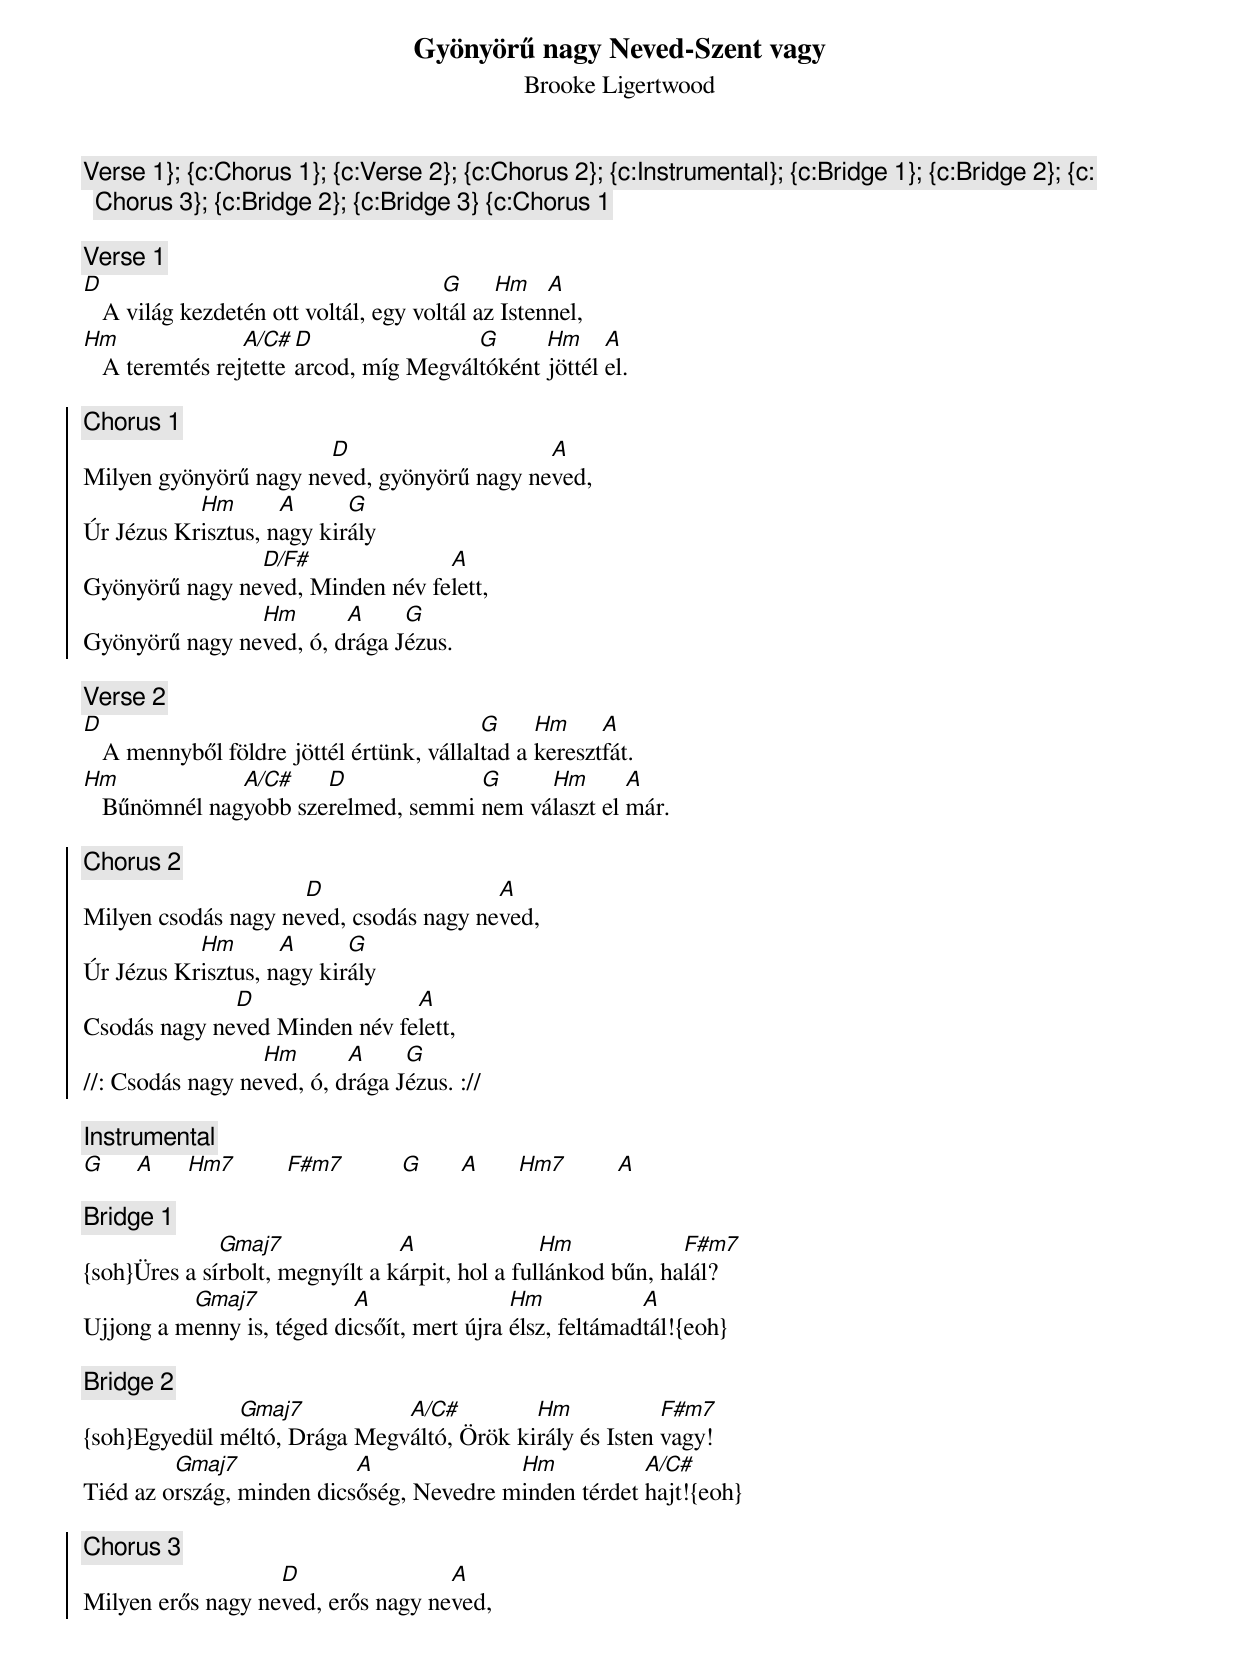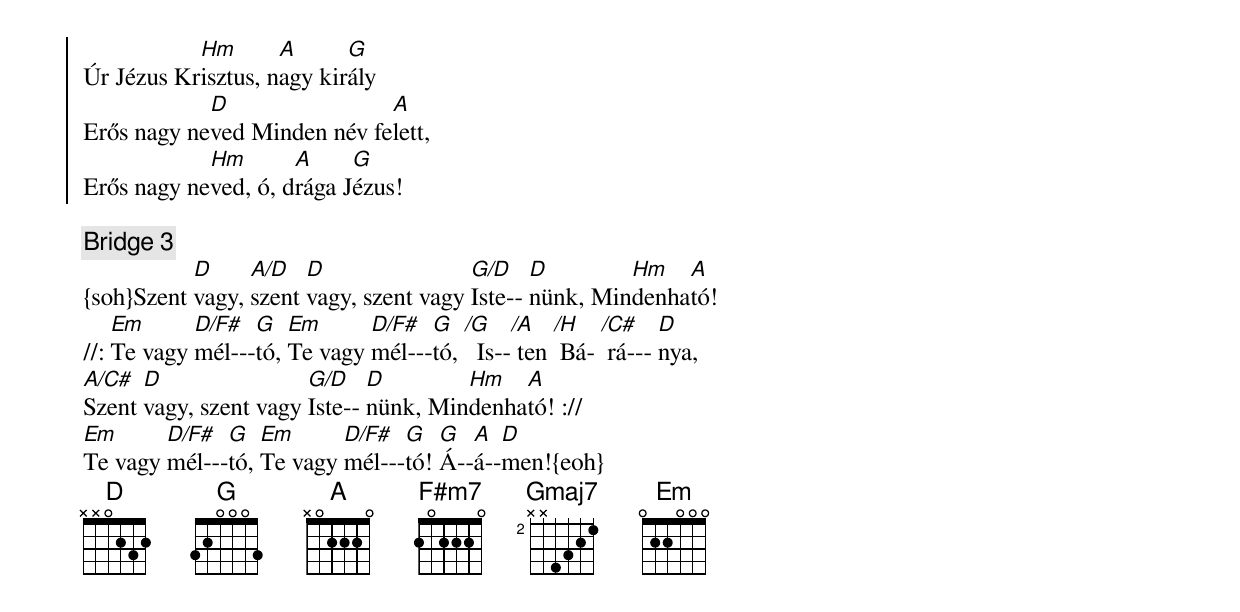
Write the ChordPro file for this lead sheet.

{title: Gyönyörű nagy Neved-Szent vagy}
{subtitle: Brooke Ligertwood}
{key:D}


{c:Verse 1}; {c:Chorus 1}; {c:Verse 2}; {c:Chorus 2}; {c:Instrumental}; {c:Bridge 1}; {c:Bridge 2}; {c:Chorus 3}; {c:Bridge 2}; {c:Bridge 3} {c:Chorus 1}

{c:Verse 1}
[D]   A világ kezdetén ott voltál, egy vol[G]tál az[Hm] Isten[A]nel,
[Hm]   A teremtés rej[A/C#]tette [D]arcod, míg Megvál[G]tóként [Hm]jöttél [A]el.

{soc}
{c:Chorus 1}
Milyen gyönyörű nagy ne[D]ved, gyönyörű nagy ne[A]ved,
Úr Jézus Kr[Hm]isztus, n[A]agy kir[G]ály
Gyönyörű nagy ne[D/F#]ved, Minden név fe[A]lett,
Gyönyörű nagy ne[Hm]ved, ó, d[A]rága J[G]ézus.
{eoc}

{c:Verse 2}
[D]   A mennyből földre jöttél értünk, vállal[G]tad a [Hm]kereszt[A]fát.
[Hm]   Bűnömnél nag[A/C#]yobb sze[D]relmed, semmi [G]nem vá[Hm]laszt el [A]már.

{soc}
{c:Chorus 2}
Milyen csodás nagy ne[D]ved, csodás nagy ne[A]ved,
Úr Jézus Kr[Hm]isztus, n[A]agy kir[G]ály
Csodás nagy ne[D]ved Minden név fe[A]lett,
//: Csodás nagy ne[Hm]ved, ó, d[A]rága J[G]ézus. ://
{eoc}

{c:Instrumental}
[G]     [A]     [Hm7]        [F#m7]         [G]      [A]      [Hm7]        [A]

{c:Bridge 1}
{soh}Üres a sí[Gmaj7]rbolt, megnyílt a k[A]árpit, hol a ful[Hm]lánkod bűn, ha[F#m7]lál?
Ujjong a m[Gmaj7]enny is, téged di[A]csőít, mert újra [Hm]élsz, feltámad[A]tál!{eoh}

{c:Bridge 2}
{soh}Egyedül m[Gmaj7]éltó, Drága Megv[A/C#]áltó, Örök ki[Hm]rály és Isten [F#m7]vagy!
Tiéd az o[Gmaj7]rszág, minden dics[A]őség, Nevedre m[Hm]inden térdet [A/C#]hajt!{eoh}

{soc}
{c:Chorus 3}
Milyen erős nagy ne[D]ved, erős nagy ne[A]ved,
Úr Jézus Kr[Hm]isztus, n[A]agy kir[G]ály
Erős nagy ne[D]ved Minden név fe[A]lett,
Erős nagy ne[Hm]ved, ó, d[A]rága J[G]ézus!
{eoc}

{c:Bridge 3}
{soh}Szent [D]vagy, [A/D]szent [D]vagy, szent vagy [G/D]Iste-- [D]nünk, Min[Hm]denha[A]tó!
//: [Em]Te vagy [D/F#]mél---[G]tó, [Em]Te vagy [D/F#]mél---[G]tó, [/G]  Is--[/A] ten [/H] Bá- [/C#] rá--- [D]nya,
[A/C#]Szent [D]vagy, szent vagy [G/D]Iste-- [D]nünk, Min[Hm]denha[A]tó! ://
[Em]Te vagy [D/F#]mél---[G]tó, [Em]Te vagy [D/F#]mél---[G]tó! [G]Á--[A]á--[D]men!{eoh}
